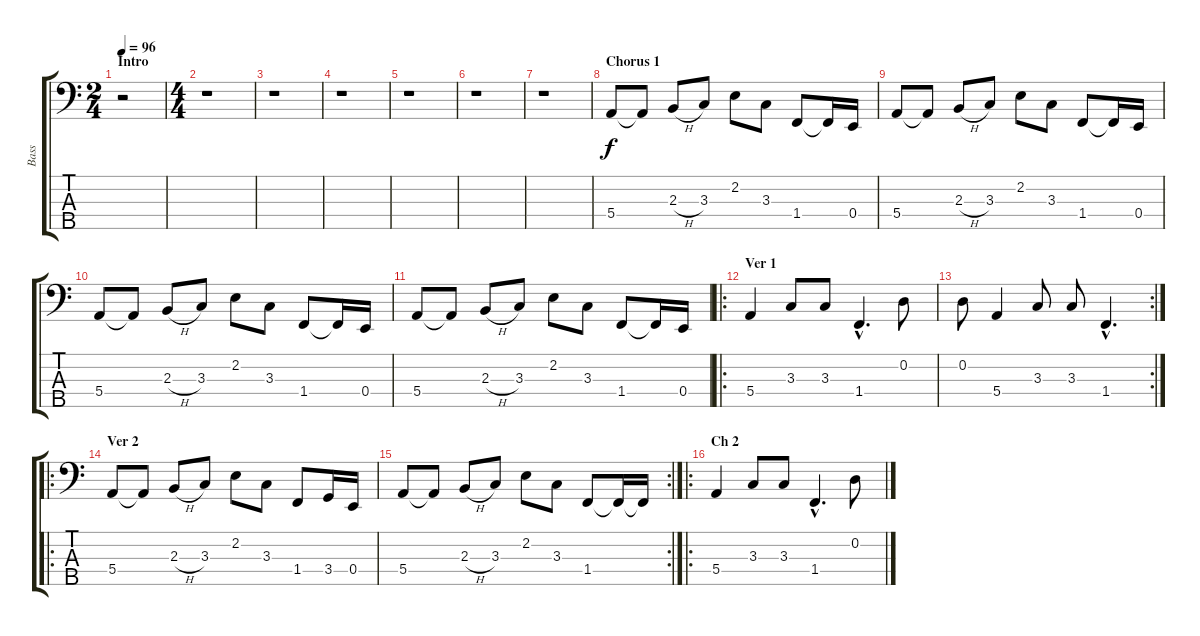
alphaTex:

\track ("Bass" "Bass") {instrument electricbassfinger}
\staff {score tabs}
\tuning (G2 D2 A1 E1 B0) {hide}
\ts (2 4)
\section ("" "Intro")
\tempo 96
\clef f4
\ks c
r.2{dy f instrument electricbassfinger} |
\ts (4 4)
r.1 |
r.1 |
r.1 |
r.1 |
r.1 |
r.1 |
\section ("" "Chorus 1")
5.4.8 5.4{t}.8 2.3{h}.8 3.3.8 2.2.8 3.3.8 1.4.8 1.4{t}.16 0.4.16 |
5.4.8 5.4{t}.8 2.3{h}.8 3.3.8 2.2.8 3.3.8 1.4.8 1.4{t}.16 0.4.16 |
5.4.8 5.4{t}.8 2.3{h}.8 3.3.8 2.2.8 3.3.8 1.4.8 1.4{t}.16 0.4.16 |
5.4.8 5.4{t}.8 2.3{h}.8 3.3.8 2.2.8 3.3.8 1.4.8 1.4{t}.16 0.4.16 |
\ro
\section ("" "Ver 1")
5.4.4 3.3.8 3.3.8 1.4{hac}.4{d} 0.2.8 |
\rc 2
0.2.8 5.4.4 3.3.8 3.3.8 1.4{hac}.4{d} |
\ro
\section ("" "Ver 2")
5.4.8 5.4{t}.8 2.3{h}.8 3.3.8 2.2.8 3.3.8 1.4.8 3.4.16 0.4.16 |
\rc 2
5.4.8 5.4{t}.8 2.3{h}.8 3.3.8 2.2.8 3.3.8 1.4.8 1.4{t}.16 1.4{t}.16 |
\ro
\section ("" "Ch 2")
5.4.4 3.3.8 3.3.8 1.4{hac}.4{d} 0.2.8
